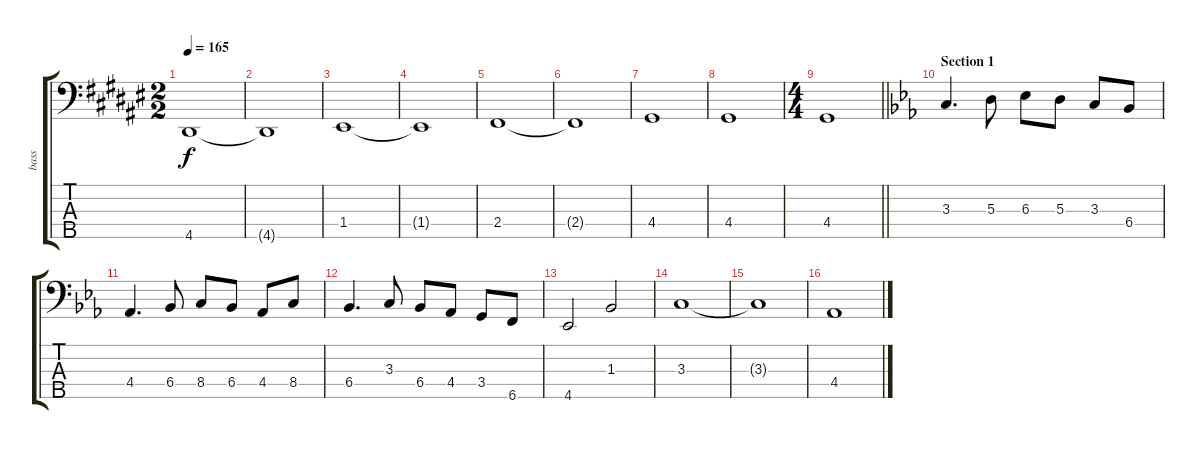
\track ("bass" "bass") {instrument electricbassfinger}
\staff {score tabs}
\tuning (G2 D2 A1 E1 B0) {hide}
\ts (2 2)
\tempo 165
\clef f4
\ks f#
4.5.1{dy f instrument electricbassfinger} |
\ks d#minor
4.5{t}.1 |
1.4.1 |
1.4{t}.1 |
\ks f#
2.4.1 |
\ks d#minor
2.4{t}.1 |
4.4.1 |
4.4.1 |
\ts (4 4)
\barLineRight lightlight
\ks f#
4.4.1 |
\section ("" "Section 1")
\ks eb
3.3.4{d} 5.3.8 6.3.8 5.3.8 3.3.8 6.4.8 |
4.4.4{d} 6.4.8 8.4.8 6.4.8 4.4.8 8.4.8 |
6.4.4{d} 3.3.8 6.4.8 4.4.8 3.4.8 6.5.8 |
4.5.2 1.3.2 |
3.3.1 |
3.3{t}.1 |
4.4.1
